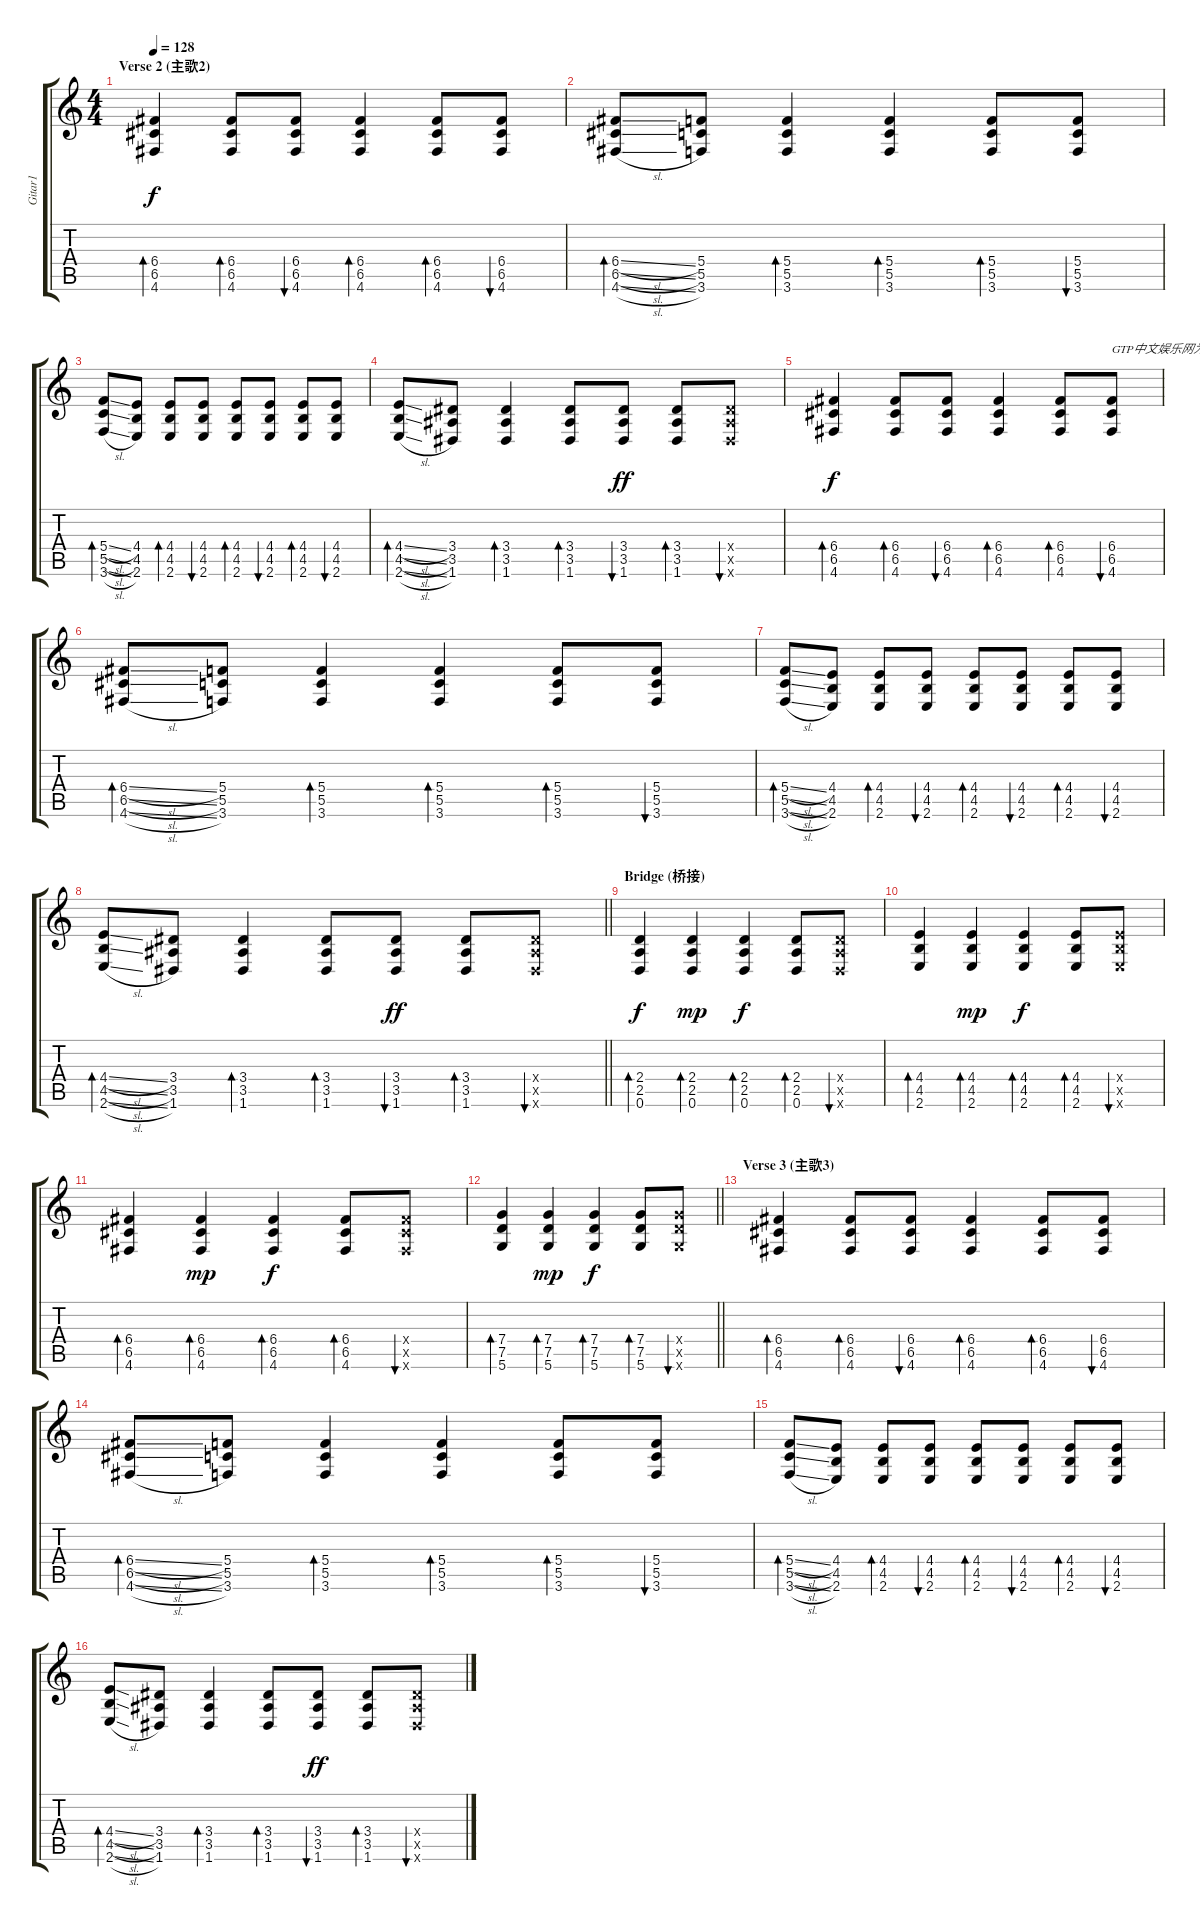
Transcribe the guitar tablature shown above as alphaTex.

\track ("Gitar1" "Gitar1") {instrument acousticguitarsteel}
\staff {score tabs}
\tuning (D4 A3 F3 C3 G2 D2) {hide}
\ts (4 4)
\section ("" "Verse 2 (主歌2)")
\tempo 128
\clef g2
\ks c
(6.4 6.5 4.6).4{bd 30 dy f} (6.4 6.5 4.6).8{bd 30} (6.4 6.5 4.6).8{bu 30} (6.4 6.5 4.6).4{bd 30} (6.4 6.5 4.6).8{bd 30} (6.4 6.5 4.6).8{bu 30} |
(6.4{sl} 6.5{sl} 4.6{sl}).8{bd 30} (5.4 5.5 3.6).8 (5.4 5.5 3.6).4{bd 30} (5.4 5.5 3.6).4{bd 30} (5.4 5.5 3.6).8{bd 30} (5.4 5.5 3.6).8{bu 30} |
(5.4{sl} 5.5{sl} 3.6{sl}).8{bd 30} (4.4 4.5 2.6).8 (4.4 4.5 2.6).8{bd 30} (4.4 4.5 2.6).8{bu 30} (4.4 4.5 2.6).8{bd 30} (4.4 4.5 2.6).8{bu 30} (4.4 4.5 2.6).8{bd 30} (4.4 4.5 2.6).8{bu 30} |
(4.4{sl} 4.5{sl} 2.6{sl}).8{bd 30} (3.4 3.5 1.6).8 (3.4 3.5 1.6).4{bd 30} (3.4 3.5 1.6).8{bd 60} (3.4 3.5 1.6).8{bu 60 dy ff} (3.4 3.5 1.6).8{bd 60} (3.4{x} 3.5{x} 1.6{x}).8{bu 60} |
(6.4 6.5 4.6).4{bd 30 dy f} (6.4 6.5 4.6).8{bd 30} (6.4 6.5 4.6).8{bu 30} (6.4 6.5 4.6).4{bd 30} (6.4 6.5 4.6).8{bd 30} (6.4 6.5 4.6).8{bu 30 txt "GTP中文娱乐网为您提供优秀的谱子"} |
(6.4{sl} 6.5{sl} 4.6{sl}).8{bd 30} (5.4 5.5 3.6).8 (5.4 5.5 3.6).4{bd 30} (5.4 5.5 3.6).4{bd 30} (5.4 5.5 3.6).8{bd 30} (5.4 5.5 3.6).8{bu 30} |
(5.4{sl} 5.5{sl} 3.6{sl}).8{bd 30} (4.4 4.5 2.6).8 (4.4 4.5 2.6).8{bd 30} (4.4 4.5 2.6).8{bu 30} (4.4 4.5 2.6).8{bd 30} (4.4 4.5 2.6).8{bu 30} (4.4 4.5 2.6).8{bd 30} (4.4 4.5 2.6).8{bu 30} |
\barLineRight lightlight
(4.4{sl} 4.5{sl} 2.6{sl}).8{bd 30} (3.4 3.5 1.6).8 (3.4 3.5 1.6).4{bd 30} (3.4 3.5 1.6).8{bd 60} (3.4 3.5 1.6).8{bu 60 dy ff} (3.4 3.5 1.6).8{bd 60} (3.4{x} 3.5{x} 1.6{x}).8{bu 60} |
\section ("" "Bridge (桥接)")
(2.4 2.5 0.6).4{bd 60 dy f} (2.4 2.5 0.6).4{bd 60 dy mp} (2.4 2.5 0.6).4{bd 30 dy f} (2.4 2.5 0.6).8{bd 30} (2.4{x} 2.5{x} 0.6{x}).8{bu 60} |
(4.4 4.5 2.6).4{bd 60} (4.4 4.5 2.6).4{bd 60 dy mp} (4.4 4.5 2.6).4{bd 30 dy f} (4.4 4.5 2.6).8{bd 30} (4.4{x} 4.5{x} 2.6{x}).8{bu 60} |
(6.4 6.5 4.6).4{bd 60} (6.4 6.5 4.6).4{bd 60 dy mp} (6.4 6.5 4.6).4{bd 30 dy f} (6.4 6.5 4.6).8{bd 30} (6.4{x} 6.5{x} 4.6{x}).8{bu 60} |
\barLineRight lightlight
(7.4 7.5 5.6).4{bd 60} (7.4 7.5 5.6).4{bd 60 dy mp} (7.4 7.5 5.6).4{bd 30 dy f} (7.4 7.5 5.6).8{bd 30} (7.4{x} 7.5{x} 5.6{x}).8{bu 60} |
\section ("" "Verse 3 (主歌3)")
(6.4 6.5 4.6).4{bd 30} (6.4 6.5 4.6).8{bd 30} (6.4 6.5 4.6).8{bu 30} (6.4 6.5 4.6).4{bd 30} (6.4 6.5 4.6).8{bd 30} (6.4 6.5 4.6).8{bu 30} |
(6.4{sl} 6.5{sl} 4.6{sl}).8{bd 30} (5.4 5.5 3.6).8 (5.4 5.5 3.6).4{bd 30} (5.4 5.5 3.6).4{bd 30} (5.4 5.5 3.6).8{bd 30} (5.4 5.5 3.6).8{bu 30} |
(5.4{sl} 5.5{sl} 3.6{sl}).8{bd 30} (4.4 4.5 2.6).8 (4.4 4.5 2.6).8{bd 30} (4.4 4.5 2.6).8{bu 30} (4.4 4.5 2.6).8{bd 30} (4.4 4.5 2.6).8{bu 30} (4.4 4.5 2.6).8{bd 30} (4.4 4.5 2.6).8{bu 30} |
(4.4{sl} 4.5{sl} 2.6{sl}).8{bd 30} (3.4 3.5 1.6).8 (3.4 3.5 1.6).4{bd 30} (3.4 3.5 1.6).8{bd 60} (3.4 3.5 1.6).8{bu 60 dy ff} (3.4 3.5 1.6).8{bd 60} (3.4{x} 3.5{x} 1.6{x}).8{bu 60}
